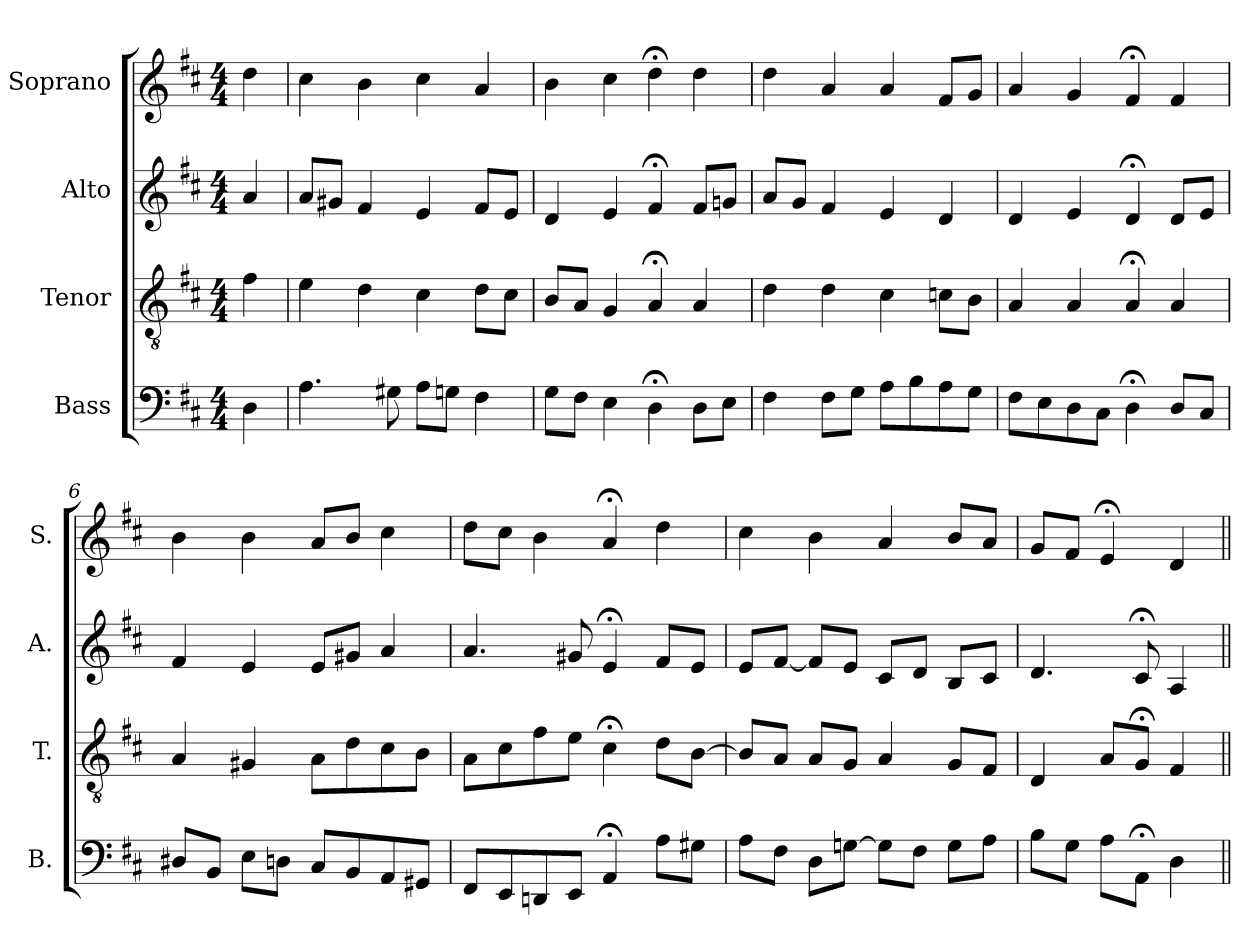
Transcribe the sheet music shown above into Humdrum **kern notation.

**kern	**kern	**kern	**kern
*part4	*part3	*part2	*part1
*staff4	*staff3	*staff2	*staff1
*I"Bass	*I"Tenor	*I"Alto	*I"Soprano
*I'B.	*I'T.	*I'A.	*I'S.
*clefF4	*clefGv2	*clefG2	*clefG2
*	*ITrd7c12	*	*
*k[f#c#]	*k[f#c#]	*k[f#c#]	*k[f#c#]
*D:	*D:	*D:	*D:
*M4/4	*M4/4	*M4/4	*M4/4
=1	=1	=1	=1
4D\	4F#\	4a/	4dd\
=2	=2	=2	=2
4.A\	4E\	8a/L	4cc#\
.	.	8g#X/J	.
.	4D\	4f#/	4b\
8G#X\	.	.	.
8A\L	4C#\	4e/	4cc#\
8Gn\J	.	.	.
4F#\	8D\L	8f#/L	4a/
.	8C#\J	8e/J	.
=3	=3	=3	=3
8G\L	8BB/L	4d/	4b\
8F#\J	8AA/J	.	.
4E\	4GG/	4e/	4cc#\
4D;<\	4AA;</	4f#;</	4dd;<\
8D\L	4AA/	8f#/L	4dd\
8E\J	.	8gn/J	.
=4	=4	=4	=4
4F#\	4D\	8a/L	4dd\
.	.	8g/J	.
8F#\L	4D\	4f#/	4a/
8G\J	.	.	.
8A\L	4C#\	4e/	4a/
8B\	.	.	.
8A\	8Cn\L	4d/	8f#/L
8G\J	8BB\J	.	8g/J
=5	=5	=5	=5
8F#\L	4AA/	4d/	4a/
8E\	.	.	.
8D\	4AA/	4e/	4g/
8C#\J	.	.	.
4D;<\	4AA;</	4d;</	4f#;</
8D/L	4AA/	8d/L	4f#/
8C#/J	.	8e/J	.
!!LO:LB:g=z
=6	=6	=6	=6
8D#X/L	4AA/	4f#/	4b\
8BB/J	.	.	.
8E\L	4GG#X/	4e/	4b\
8Dn\J	.	.	.
8C#/L	8AA\L	8e/L	8a/L
8BB/	8D\	8g#X/J	8b/J
8AA/	8C#\	4a/	4cc#\
8GG#X/J	8BB\J	.	.
=7	=7	=7	=7
8FF#/L	8AA\L	4.a/	8dd\L
8EE/	8C#\	.	8cc#\J
8DDn/	8F#\	.	4b\
8EE/J	8E\J	8g#X/	.
4AA;</	4C#;<\	4e;</	4a;</
8A\L	8D\L	8f#/L	4dd\
8G#X\J	[8BB\J	8e/J	.
=8	=8	=8	=8
8A\L	8BB/L]	8e/L	4cc#\
8F#\J	8AA/J	[8f#/J	.
8D\L	8AA/L	8f#/L]	4b\
[8Gn\J	8GG/J	8e/J	.
8G\L]	4AA/	8c#/L	4a/
8F#\J	.	8d/J	.
8G\L	8GG/L	8B/L	8b/L
8A\J	8FF#/J	8c#/J	8a/J
=9	=9	=9	=9
8B\L	4DD/	4.d/	8g/L
8G\J	.	.	8f#/J
8A\L	8AA/L	.	4e;</
8AA;<\J	8GG;</J	8c#;</	.
4D\	4FF#/	4A/	4d/
=||	=||	=||	=||
*-	*-	*-	*-
